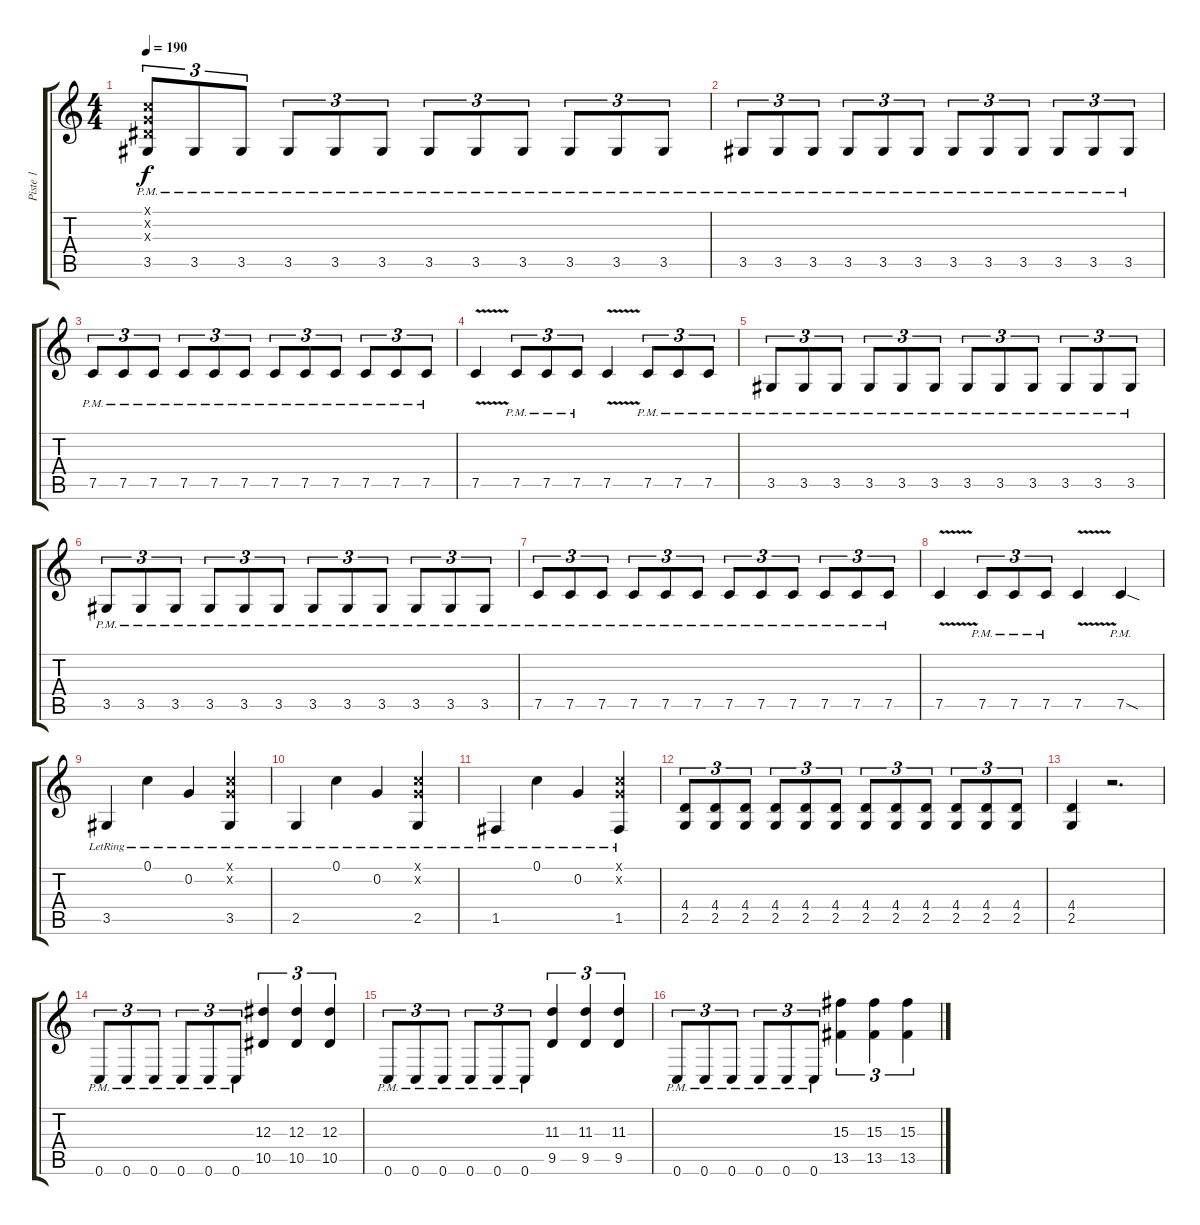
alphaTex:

\track ("Piste 1" "Piste 1") {instrument distortionguitar}
\staff {score tabs}
\tuning (C4 G3 Eb3 Bb2 F2 C2) {hide}
\ts (4 4)
\tempo 190
\clef g2
\ks c
(0.1{x} 0.2{x} 0.3{x} 3.5{pm}).8{tu (3 2) dy f} 3.5{pm}.8{tu (3 2)} 3.5{pm}.8{tu (3 2)} 3.5{pm}.8{tu (3 2)} 3.5{pm}.8{tu (3 2)} 3.5{pm}.8{tu (3 2)} 3.5{pm}.8{tu (3 2)} 3.5{pm}.8{tu (3 2)} 3.5{pm}.8{tu (3 2)} 3.5{pm}.8{tu (3 2)} 3.5{pm}.8{tu (3 2)} 3.5{pm}.8{tu (3 2)} |
3.5{pm}.8{tu (3 2)} 3.5{pm}.8{tu (3 2)} 3.5{pm}.8{tu (3 2)} 3.5{pm}.8{tu (3 2)} 3.5{pm}.8{tu (3 2)} 3.5{pm}.8{tu (3 2)} 3.5{pm}.8{tu (3 2)} 3.5{pm}.8{tu (3 2)} 3.5{pm}.8{tu (3 2)} 3.5{pm}.8{tu (3 2)} 3.5{pm}.8{tu (3 2)} 3.5{pm}.8{tu (3 2)} |
7.5{pm}.8{tu (3 2)} 7.5{pm}.8{tu (3 2)} 7.5{pm}.8{tu (3 2)} 7.5{pm}.8{tu (3 2)} 7.5{pm}.8{tu (3 2)} 7.5{pm}.8{tu (3 2)} 7.5{pm}.8{tu (3 2)} 7.5{pm}.8{tu (3 2)} 7.5{pm}.8{tu (3 2)} 7.5{pm}.8{tu (3 2)} 7.5{pm}.8{tu (3 2)} 7.5{pm}.8{tu (3 2)} |
7.5{v}.4 7.5{pm}.8{tu (3 2)} 7.5{pm}.8{tu (3 2)} 7.5{pm}.8{tu (3 2)} 7.5{v}.4 7.5{pm}.8{tu (3 2)} 7.5{pm}.8{tu (3 2)} 7.5{pm}.8{tu (3 2)} |
3.5{pm}.8{tu (3 2)} 3.5{pm}.8{tu (3 2)} 3.5{pm}.8{tu (3 2)} 3.5{pm}.8{tu (3 2)} 3.5{pm}.8{tu (3 2)} 3.5{pm}.8{tu (3 2)} 3.5{pm}.8{tu (3 2)} 3.5{pm}.8{tu (3 2)} 3.5{pm}.8{tu (3 2)} 3.5{pm}.8{tu (3 2)} 3.5{pm}.8{tu (3 2)} 3.5{pm}.8{tu (3 2)} |
3.5{pm}.8{tu (3 2)} 3.5{pm}.8{tu (3 2)} 3.5{pm}.8{tu (3 2)} 3.5{pm}.8{tu (3 2)} 3.5{pm}.8{tu (3 2)} 3.5{pm}.8{tu (3 2)} 3.5{pm}.8{tu (3 2)} 3.5{pm}.8{tu (3 2)} 3.5{pm}.8{tu (3 2)} 3.5{pm}.8{tu (3 2)} 3.5{pm}.8{tu (3 2)} 3.5{pm}.8{tu (3 2)} |
7.5{pm}.8{tu (3 2)} 7.5{pm}.8{tu (3 2)} 7.5{pm}.8{tu (3 2)} 7.5{pm}.8{tu (3 2)} 7.5{pm}.8{tu (3 2)} 7.5{pm}.8{tu (3 2)} 7.5{pm}.8{tu (3 2)} 7.5{pm}.8{tu (3 2)} 7.5{pm}.8{tu (3 2)} 7.5{pm}.8{tu (3 2)} 7.5{pm}.8{tu (3 2)} 7.5{pm}.8{tu (3 2)} |
7.5{v}.4 7.5{pm}.8{tu (3 2)} 7.5{pm}.8{tu (3 2)} 7.5{pm}.8{tu (3 2)} 7.5{v}.4 7.5{sod pm}.4 |
3.5{lr}.4 0.1{lr}.4 0.2{lr}.4 (0.1{x} 0.2{x} 3.5{lr}).4 |
2.5{lr}.4 0.1{lr}.4 0.2{lr}.4 (0.1{x} 0.2{x} 2.5{lr}).4 |
1.5{lr}.4 0.1{lr}.4 0.2{lr}.4 (0.1{x} 0.2{x} 1.5{lr}).4 |
(4.4 2.5).8{tu (3 2)} (4.4 2.5).8{tu (3 2)} (4.4 2.5).8{tu (3 2)} (4.4 2.5).8{tu (3 2)} (4.4 2.5).8{tu (3 2)} (4.4 2.5).8{tu (3 2)} (4.4 2.5).8{tu (3 2)} (4.4 2.5).8{tu (3 2)} (4.4 2.5).8{tu (3 2)} (4.4 2.5).8{tu (3 2)} (4.4 2.5).8{tu (3 2)} (4.4 2.5).8{tu (3 2)} |
(4.4 2.5).4 r.2{d} |
0.6{pm}.8{tu (3 2)} 0.6{pm}.8{tu (3 2)} 0.6{pm}.8{tu (3 2)} 0.6{pm}.8{tu (3 2)} 0.6{pm}.8{tu (3 2)} 0.6{pm}.8{tu (3 2)} (12.3 10.5).4{tu (3 2)} (12.3 10.5).4{tu (3 2)} (12.3 10.5).4{tu (3 2)} |
0.6{pm}.8{tu (3 2)} 0.6{pm}.8{tu (3 2)} 0.6{pm}.8{tu (3 2)} 0.6{pm}.8{tu (3 2)} 0.6{pm}.8{tu (3 2)} 0.6{pm}.8{tu (3 2)} (11.3 9.5).4{tu (3 2)} (11.3 9.5).4{tu (3 2)} (11.3 9.5).4{tu (3 2)} |
0.6{pm}.8{tu (3 2)} 0.6{pm}.8{tu (3 2)} 0.6{pm}.8{tu (3 2)} 0.6{pm}.8{tu (3 2)} 0.6{pm}.8{tu (3 2)} 0.6{pm}.8{tu (3 2)} (15.3 13.5).4{tu (3 2)} (15.3 13.5).4{tu (3 2)} (15.3 13.5).4{tu (3 2)}
